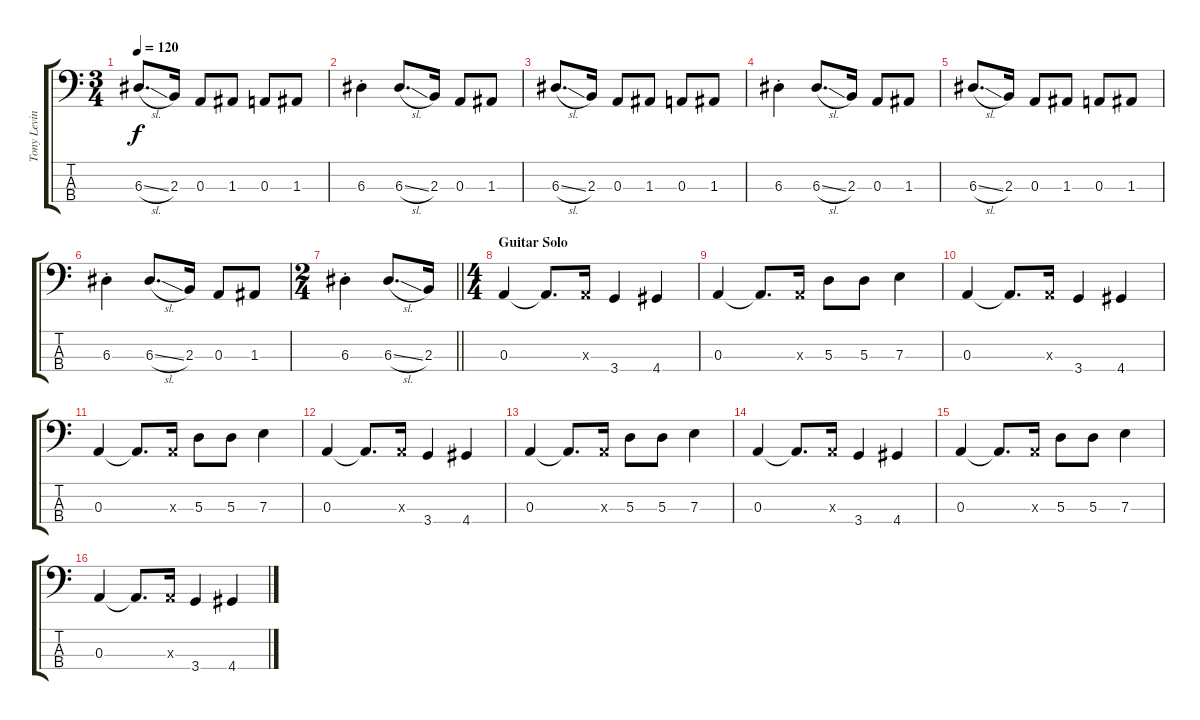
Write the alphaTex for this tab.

\track ("Tony Levin (Stick - Low)" "Tony Levin") {instrument electricbassfinger}
\staff {score tabs}
\tuning (G2 D2 A1 E1) {hide}
\ts (3 4)
\tempo 120
\clef f4
\ks c
6.3{sl}.8{d dy f} 2.3.16 0.3.8 1.3.8 0.3.8 1.3.8 |
6.3{st}.4 6.3{sl}.8{d} 2.3.16 0.3.8 1.3.8 |
6.3{sl}.8{d} 2.3.16 0.3.8 1.3.8 0.3.8 1.3.8 |
6.3{st}.4 6.3{sl}.8{d} 2.3.16 0.3.8 1.3.8 |
6.3{sl}.8{d} 2.3.16 0.3.8 1.3.8 0.3.8 1.3.8 |
6.3{st}.4 6.3{sl}.8{d} 2.3.16 0.3.8 1.3.8 |
\ts (2 4)
\barLineRight lightlight
6.3{st}.4 6.3{sl}.8{d} 2.3.16 |
\ts (4 4)
\section ("" "Guitar Solo")
0.3.4 0.3{t}.8{d} 0.3{x}.16 3.4.4 4.4.4 |
0.3.4 0.3{t}.8{d} 0.3{x}.16 5.3.8 5.3.8 7.3.4 |
0.3.4 0.3{t}.8{d} 0.3{x}.16 3.4.4 4.4.4 |
0.3.4 0.3{t}.8{d} 0.3{x}.16 5.3.8 5.3.8 7.3.4 |
0.3.4 0.3{t}.8{d} 0.3{x}.16 3.4.4 4.4.4 |
0.3.4 0.3{t}.8{d} 0.3{x}.16 5.3.8 5.3.8 7.3.4 |
0.3.4 0.3{t}.8{d} 0.3{x}.16 3.4.4 4.4.4 |
0.3.4 0.3{t}.8{d} 0.3{x}.16 5.3.8 5.3.8 7.3.4 |
0.3.4 0.3{t}.8{d} 0.3{x}.16 3.4.4 4.4.4
